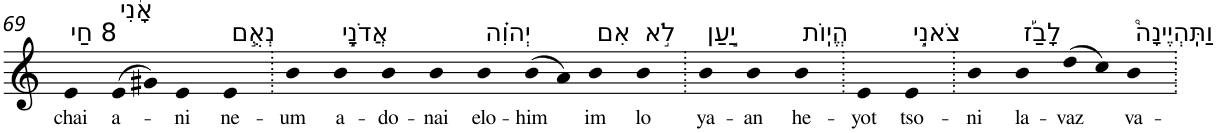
**kern	**text
*part1	*part1
*staff1	*staff1
*I"Piano	*
*I'Pno	*
!!LO:PB:g=z
*clefG2	*
*k[]	*
=69	=69
!LO:TX:a:t=8 חַי	!
!	!LO:LY:b
4e	chai
!LO:TX:a:t=אָ֜נִי	!
!	!LO:LY:b
(>8e	a-
8g#X)	.
!	!LO:LY:b
4e	-ni
!LO:TX:a:t=נְאֻ֣ם	!
!	!LO:LY:b
4e	ne-
=70.	=70.
!	!LO:LY:b
4b	-um
!LO:TX:a:t=אֲדֹנָ֣י	!
!	!LO:LY:b
4b	a-
!	!LO:LY:b
4b	-do-
!	!LO:LY:b
4b	-nai
!LO:TX:a:t=יְהוִ֗ה	!
!	!LO:LY:b
4b	elo-
!	!LO:LY:b
(>8b	-him
8a)	.
!LO:TX:a:t=אִם	!
!	!LO:LY:b
4b	im
!LO:TX:a:t=לֹ֣א	!
!	!LO:LY:b
4b	lo
=71.	=71.
!LO:TX:a:t=יַ֣עַן	!
!	!LO:LY:b
4b	ya-
!	!LO:LY:b
4b	-an
!LO:TX:a:t=הֱיֽוֹת	!
!	!LO:LY:b
4b	he-
=72.	=72.
!	!LO:LY:b
4e	-yot
!LO:TX:a:t=צֹאנִ֣י	!
!	!LO:LY:b
4e	tso-
=73.	=73.
!	!LO:LY:b
4b	-ni
!LO:TX:a:t=לָבַ֡ז	!
!	!LO:LY:b
4b	la-
!	!LO:LY:b
(>8dd	-vaz
8cc)	.
!LO:TX:a:t=וַתִּֽהְיֶינָה֩	!
!	!LO:LY:b
4b	va-
=.	=.
*-	*-
